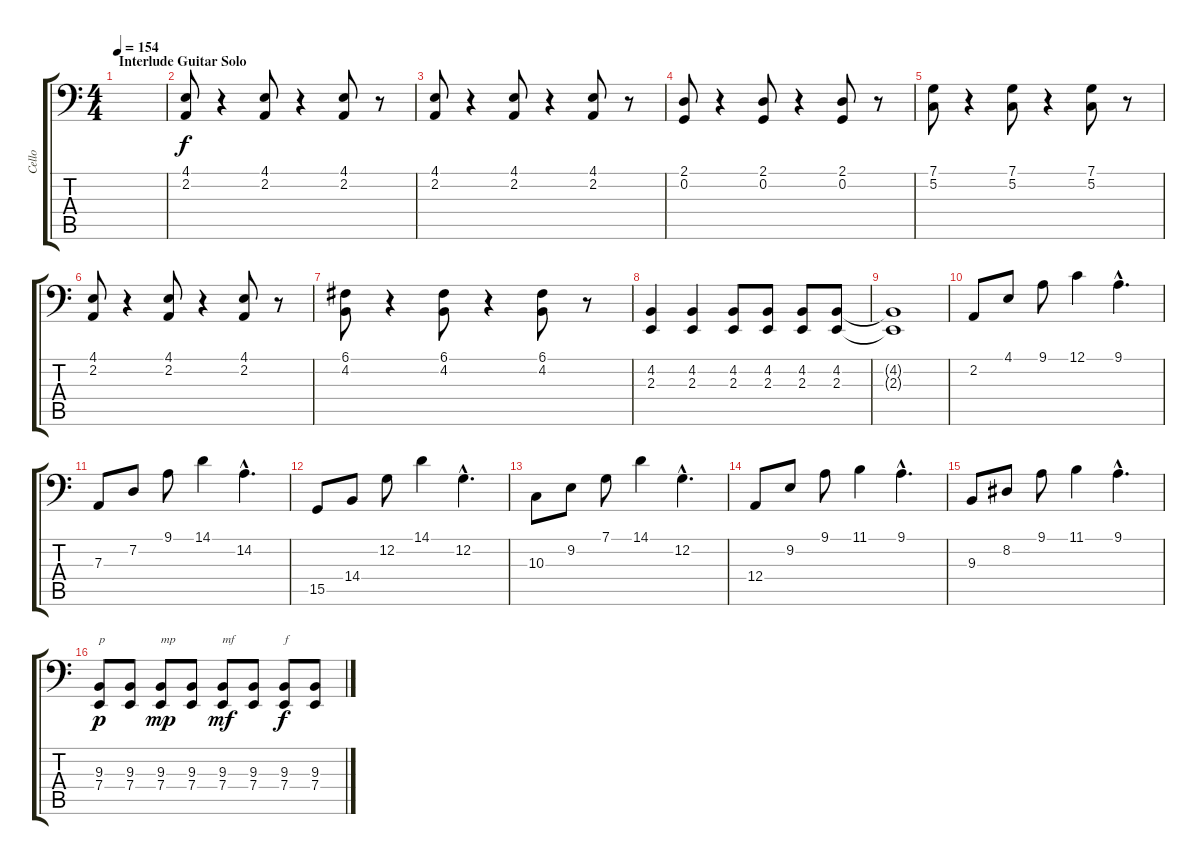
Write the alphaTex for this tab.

\track ("Cello" "Cello") {instrument cello}
\staff {score tabs}
\tuning (C3 G2 D2 A1 E1 B0) {hide}
\ts (4 4)
\section ("" "Interlude Guitar Solo")
\tempo 154
\clef f4
\ks c
|
(4.1 2.2).8 r.4 (4.1 2.2).8 r.4 (4.1 2.2).8 r.8 |
(4.1 2.2).8 r.4 (4.1 2.2).8 r.4 (4.1 2.2).8 r.8 |
(2.1 0.2).8 r.4 (2.1 0.2).8 r.4 (2.1 0.2).8 r.8 |
(7.1 5.2).8 r.4 (7.1 5.2).8 r.4 (7.1 5.2).8 r.8 |
(4.1 2.2).8 r.4 (4.1 2.2).8 r.4 (4.1 2.2).8 r.8 |
(6.1 4.2).8 r.4 (6.1 4.2).8 r.4 (6.1 4.2).8 r.8 |
(4.2 2.3).4 (4.2 2.3).4 (4.2 2.3).8 (4.2 2.3).8 (4.2 2.3).8 (4.2 2.3).8 |
(4.2{t} 2.3{t}).1 |
2.2.8{instrument pizzicatostrings} 4.1.8 9.1.8 12.1.4 9.1{hac}.4{d} |
7.3.8 7.2.8 9.1.8 14.1.4 14.2{hac}.4{d} |
15.5.8 14.4.8 12.2.8 14.1.4 12.2{hac}.4{d} |
10.3.8 9.2.8 7.1.8 14.1.4 12.2{hac}.4{d} |
12.4.8 9.2.8 9.1.8 11.1.4 9.1{hac}.4{d} |
9.3.8 8.2.8 9.1.8 11.1.4 9.1{hac}.4{d} |
(9.3 7.4).8{txt "p" dy p instrument cello} (9.3 7.4).8 (9.3 7.4).8{txt "mp" dy mp} (9.3 7.4).8 (9.3 7.4).8{txt "mf" dy mf} (9.3 7.4).8 (9.3 7.4).8{txt "f" dy f} (9.3 7.4).8
